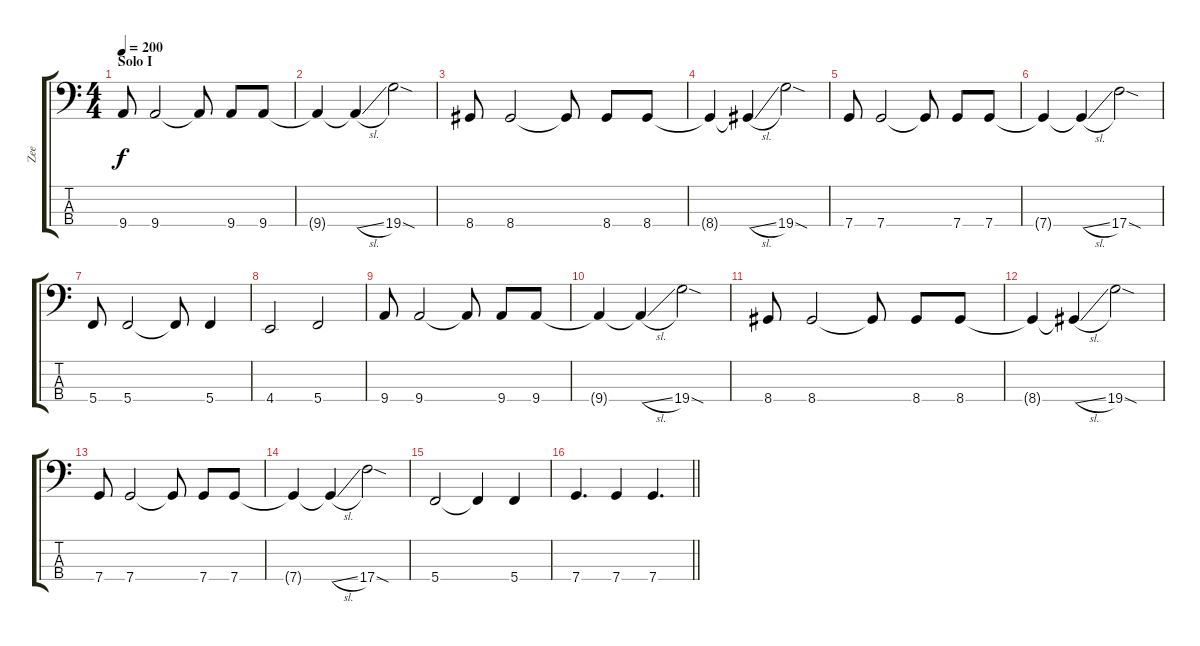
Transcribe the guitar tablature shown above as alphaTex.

\track ("Zee" "Zee") {instrument electricbassfinger}
\staff {score tabs}
\tuning (F2 C2 G1 C1) {hide}
\ts (4 4)
\section ("" "Solo I")
\tempo 200
\clef f4
\ks c
9.4.8{dy f} 9.4.2 9.4{t}.8 9.4.8 9.4.8 |
9.4{t}.4 9.4{sl t}.4 19.4{sod}.2 |
8.4.8 8.4.2 8.4{t}.8 8.4.8 8.4.8 |
8.4{t}.4 8.4{sl t}.4 19.4{sod}.2 |
7.4.8 7.4.2 7.4{t}.8 7.4.8 7.4.8 |
7.4{t}.4 7.4{sl t}.4 17.4{sod}.2 |
5.4.8 5.4.2 5.4{t}.8 5.4.4 |
4.4.2 5.4.2 |
9.4.8 9.4.2 9.4{t}.8 9.4.8 9.4.8 |
9.4{t}.4 9.4{sl t}.4 19.4{sod}.2 |
8.4.8 8.4.2 8.4{t}.8 8.4.8 8.4.8 |
8.4{t}.4 8.4{sl t}.4 19.4{sod}.2 |
7.4.8 7.4.2 7.4{t}.8 7.4.8 7.4.8 |
7.4{t}.4 7.4{sl t}.4 17.4{sod}.2 |
5.4.2 5.4{t}.4 5.4.4 |
\barLineRight lightlight
7.4.4{d} 7.4.4 7.4.4{d}
